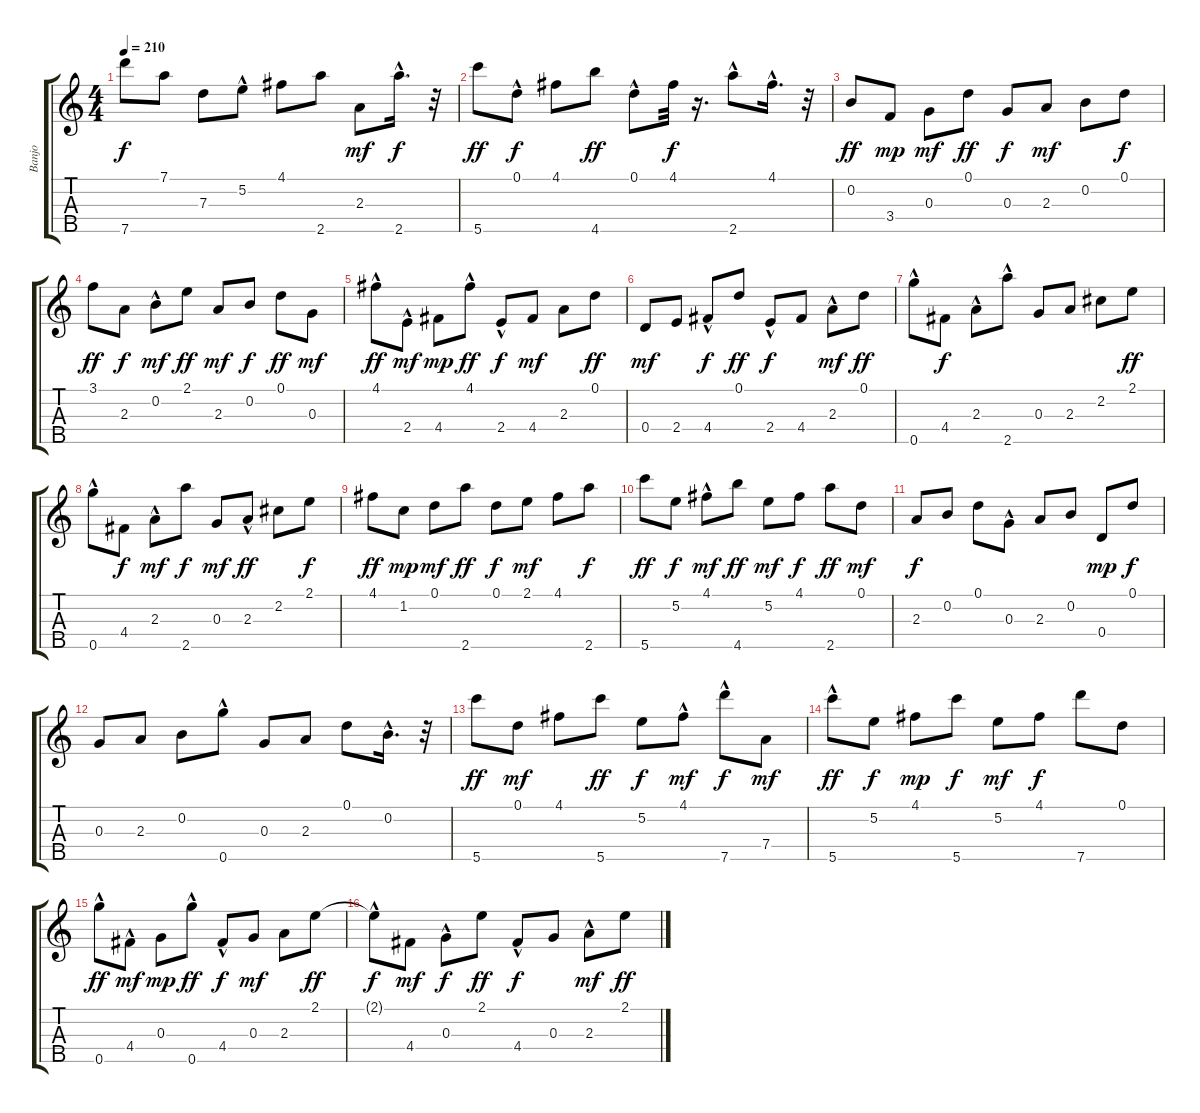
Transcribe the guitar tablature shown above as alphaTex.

\track ("Banjo" "Banjo") {instrument banjo}
\staff {score tabs}
\tuning (D4 B3 G3 D3 G4) {hide}
\displaytranspose 12
\ts (4 4)
\tempo 210
\clef g2
\ks c
7.5.8{dy f} 7.1.8 7.3.8 5.2{hac}.8 4.1.8 2.5.8 2.3.8{dy mf} 2.5{hac}.16{d dy f} r.32 |
5.5.8{dy ff} 0.1{hac}.8{dy f} 4.1.8 4.5.8{dy ff} 0.1{hac}.8 4.1.32{dy f} r.16{d} 2.5{hac}.8 4.1{hac}.16{d} r.32 |
0.2.8{dy ff} 3.4.8{dy mp} 0.3.8{dy mf} 0.1.8{dy ff} 0.3.8{dy f} 2.3.8{dy mf} 0.2.8 0.1.8{dy f} |
3.1.8{dy ff} 2.3.8{dy f} 0.2{hac}.8{dy mf} 2.1.8{dy ff} 2.3.8{dy mf} 0.2.8{dy f} 0.1.8{dy ff} 0.3.8{dy mf} |
4.1{hac}.8{dy ff} 2.4{hac}.8{dy mf} 4.4.8{dy mp} 4.1{hac}.8{dy ff} 2.4{hac}.8{dy f} 4.4.8{dy mf} 2.3.8 0.1.8{dy ff} |
0.4.8{dy mf} 2.4.8 4.4{hac}.8{dy f} 0.1.8{dy ff} 2.4{hac}.8{dy f} 4.4.8 2.3{hac}.8{dy mf} 0.1.8{dy ff} |
0.5{hac}.8 4.4.8{dy f} 2.3{hac}.8 2.5{hac}.8 0.3.8 2.3.8 2.2.8 2.1.8{dy ff} |
0.5{hac}.8 4.4.8{dy f} 2.3{hac}.8{dy mf} 2.5.8{dy f} 0.3.8{dy mf} 2.3{hac}.8{dy ff} 2.2.8 2.1.8{dy f} |
4.1.8{dy ff} 1.2.8{dy mp} 0.1.8{dy mf} 2.5.8{dy ff} 0.1.8{dy f} 2.1.8{dy mf} 4.1.8 2.5.8{dy f} |
5.5.8{dy ff} 5.2.8{dy f} 4.1{hac}.8{dy mf} 4.5.8{dy ff} 5.2.8{dy mf} 4.1.8{dy f} 2.5.8{dy ff} 0.1.8{dy mf} |
2.3.8{dy f} 0.2.8 0.1.8 0.3{hac}.8 2.3.8 0.2.8 0.4.8{dy mp} 0.1.8{dy f} |
0.3.8 2.3.8 0.2.8 0.5{hac}.8 0.3.8 2.3.8 0.1.8 0.2{hac}.16{d} r.32 |
5.5.8{dy ff} 0.1.8{dy mf} 4.1.8 5.5.8{dy ff} 5.2.8{dy f} 4.1{hac}.8{dy mf} 7.5{hac}.8{dy f} 7.4.8{dy mf} |
5.5{hac}.8{dy ff} 5.2.8{dy f} 4.1.8{dy mp} 5.5.8{dy f} 5.2.8{dy mf} 4.1.8{dy f} 7.5.8 0.1.8 |
0.5{hac}.8{dy ff} 4.4{hac}.8{dy mf} 0.3.8{dy mp} 0.5{hac}.8{dy ff} 4.4{hac}.8{dy f} 0.3.8{dy mf} 2.3.8 2.1.8{dy ff} |
2.1{hac t}.8{dy f} 4.4.8{dy mf} 0.3{hac}.8{dy f} 2.1.8{dy ff} 4.4{hac}.8{dy f} 0.3.8 2.3{hac}.8{dy mf} 2.1.8{dy ff}
